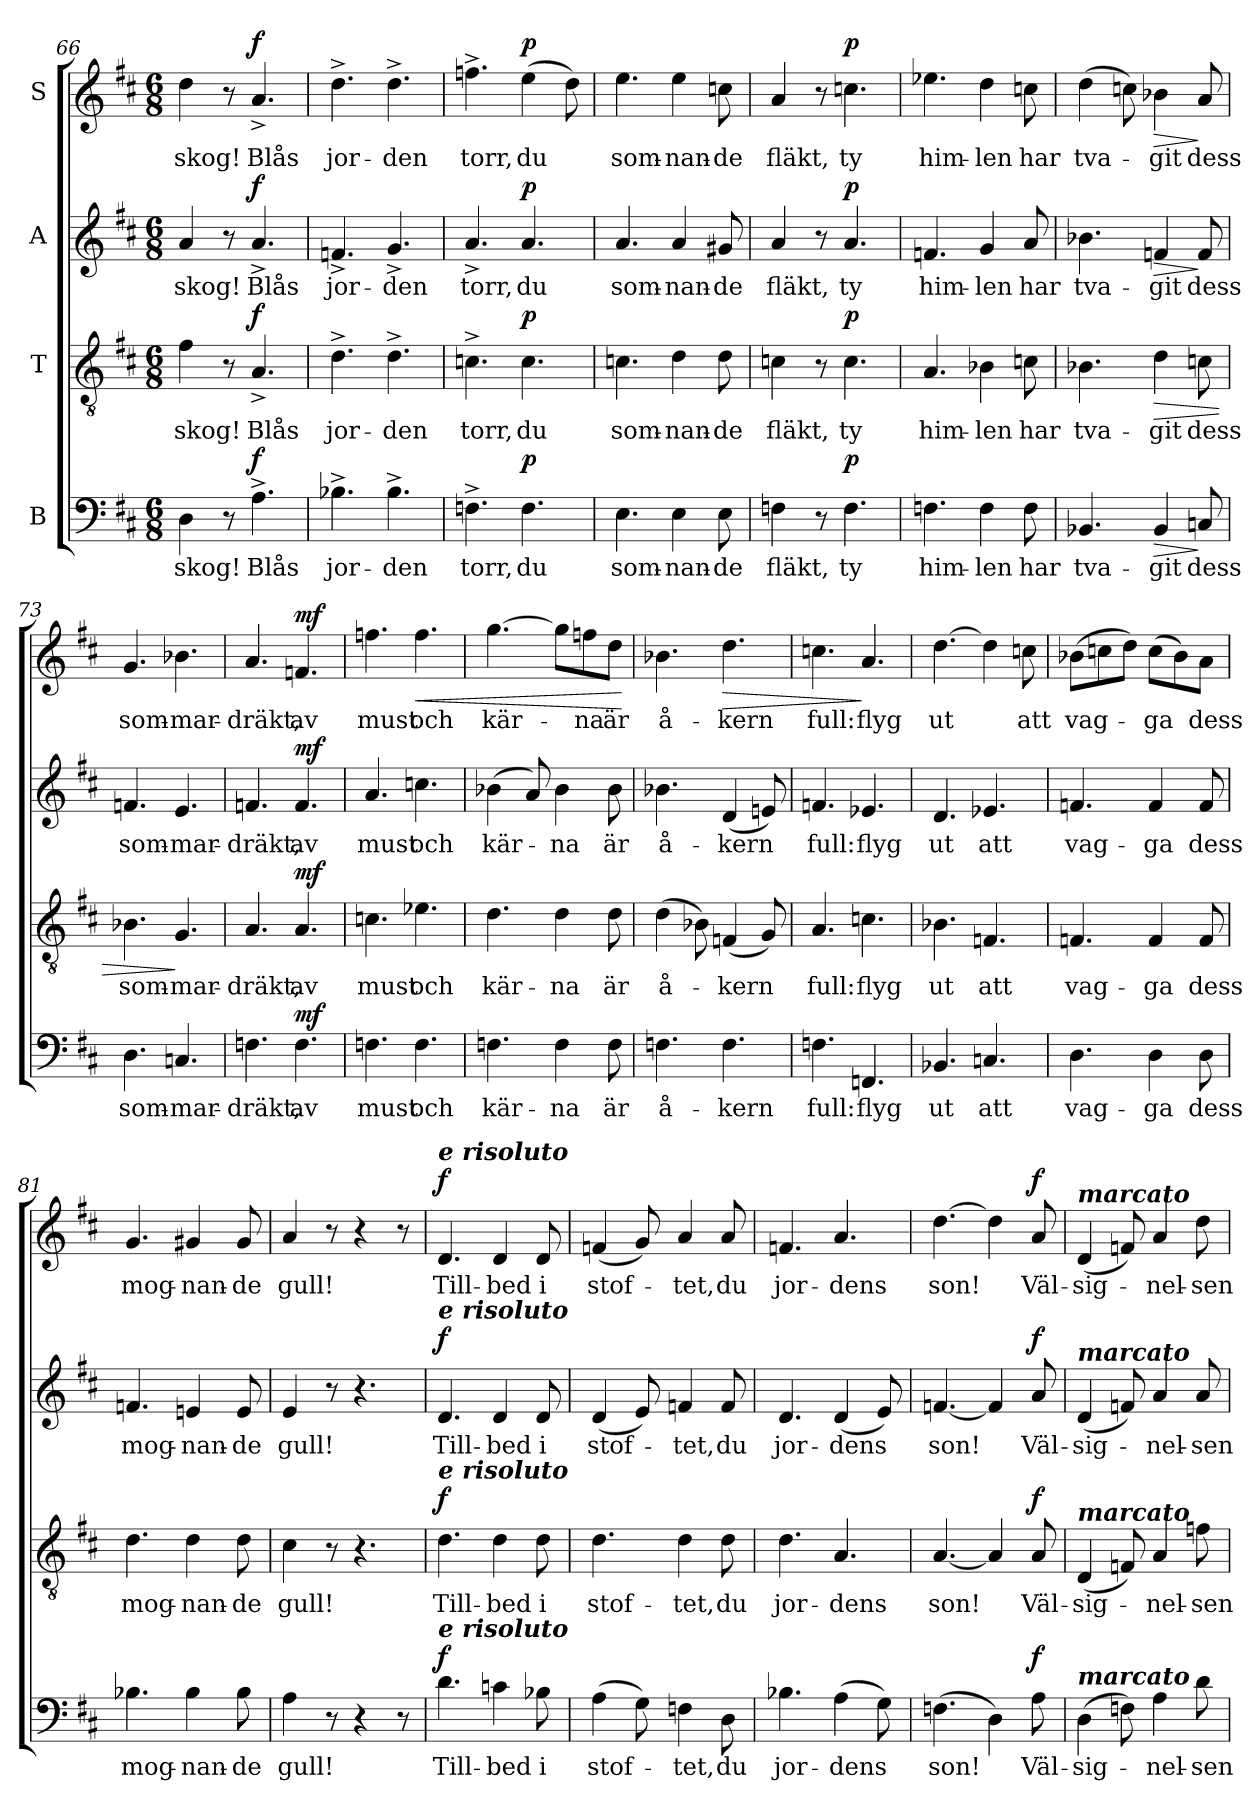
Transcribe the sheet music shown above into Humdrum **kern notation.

**kern	**text	**dynam	**kern	**text	**dynam	**kern	**text	**dynam	**kern	**text	**dynam
*part4	*part4	*part4	*part3	*part3	*part3	*part2	*part2	*part2	*part1	*part1	*part1
*staff4	*staff4	*staff4	*staff3	*staff3	*staff3	*staff2	*staff2	*staff2	*staff1	*staff1	*staff1
*I"B	*	*	*I"T	*	*	*I"A	*	*	*I"S	*	*
*clefF4	*	*	*clefGv2	*	*	*clefG2	*	*	*clefG2	*	*
*k[f#c#]	*	*	*k[f#c#]	*	*	*k[f#c#]	*	*	*k[f#c#]	*	*
*D:	*	*	*D:	*	*	*D:	*	*	*D:	*	*
*M6/8	*	*	*M6/8	*	*	*M6/8	*	*	*M6/8	*	*
=66	=66	=66	=66	=66	=66	=66	=66	=66	=66	=66	=66
!	!LO:LY:b	!	!	!LO:LY:b	!	!	!LO:LY:b	!	!	!LO:LY:b	!
4D\	skog!	.	4f#\	skog!	.	4a/	skog!	.	4dd\	skog!	.
8r	.	.	8r	.	.	8r	.	.	8r	.	.
!	!LO:LY:b	!LO:DY:a	!	!LO:LY:b	!LO:DY:a	!	!LO:LY:b	!LO:DY:a	!	!LO:LY:b	!LO:DY:a
4.A^>\	Blås	f	4.A^>/	Blås	f	4.a^</	Blås	f	4.a^>/	Blås	f
=67	=67	=67	=67	=67	=67	=67	=67	=67	=67	=67	=67
!	!LO:LY:b	!	!	!LO:LY:b	!	!	!LO:LY:b	!	!	!LO:LY:b	!
4.B-X^>\	jor-	.	4.d^>\	jor-	.	4.fn^</	jor-	.	4.dd^>\	jor-	.
!	!LO:LY:b	!	!	!LO:LY:b	!	!	!LO:LY:b	!	!	!LO:LY:b	!
4.B-^>\	-den	.	4.d^>\	-den	.	4.g^</	-den	.	4.dd^>\	-den	.
=68	=68	=68	=68	=68	=68	=68	=68	=68	=68	=68	=68
!	!LO:LY:b	!	!	!LO:LY:b	!	!	!LO:LY:b	!	!	!LO:LY:b	!
4.Fn^>\	torr,	.	4.cn^>\	torr,	.	4.a^</	torr,	.	4.ffn^>\	torr,	.
!	!LO:LY:b	!LO:DY:a	!	!LO:LY:b	!LO:DY:a	!	!LO:LY:b	!LO:DY:a	!	!LO:LY:b	!LO:DY:a
4.F\	du	p	4.c\	du	p	4.a/	du	p	(>4ee\	du	p
.	.	.	.	.	.	.	.	.	8dd\)	.	.
=69	=69	=69	=69	=69	=69	=69	=69	=69	=69	=69	=69
!	!LO:LY:b	!	!	!LO:LY:b	!	!	!LO:LY:b	!	!	!LO:LY:b	!
4.E\	som-	.	4.cn\	som-	.	4.a/	som-	.	4.ee\	som-	.
!	!LO:LY:b	!	!	!LO:LY:b	!	!	!LO:LY:b	!	!	!LO:LY:b	!
4E\	-nan-	.	4d\	-nan-	.	4a/	-nan-	.	4ee\	-nan-	.
!	!LO:LY:b	!	!	!LO:LY:b	!	!	!LO:LY:b	!	!	!LO:LY:b	!
8E\	-de	.	8d\	-de	.	8g#X/	-de	.	8ccn\	-de	.
=70	=70	=70	=70	=70	=70	=70	=70	=70	=70	=70	=70
!	!LO:LY:b	!	!	!LO:LY:b	!	!	!LO:LY:b	!	!	!LO:LY:b	!
4Fn\	fläkt,	.	4cn\	fläkt,	.	4a/	fläkt,	.	4a/	fläkt,	.
8r	.	.	8r	.	.	8r	.	.	8r	.	.
!	!LO:LY:b	!LO:DY:a	!	!LO:LY:b	!LO:DY:a	!	!LO:LY:b	!LO:DY:a	!	!LO:LY:b	!LO:DY:a
4.F\	ty	p	4.c\	ty	p	4.a/	ty	p	4.ccn\	ty	p
=71	=71	=71	=71	=71	=71	=71	=71	=71	=71	=71	=71
!	!LO:LY:b	!	!	!LO:LY:b	!	!	!LO:LY:b	!	!	!LO:LY:b	!
4.Fn\	him-	.	4.A/	him-	.	4.fn/	him-	.	4.ee-X\	him-	.
!	!LO:LY:b	!	!	!LO:LY:b	!	!	!LO:LY:b	!	!	!LO:LY:b	!
4F\	-len	.	4B-X\	-len	.	4g/	-len	.	4dd\	-len	.
!	!LO:LY:b	!	!	!LO:LY:b	!	!	!LO:LY:b	!	!	!LO:LY:b	!
8F\	har	.	8cn\	har	.	8a/	har	.	8ccn\	har	.
!!LO:LB:g=z
=72	=72	=72	=72	=72	=72	=72	=72	=72	=72	=72	=72
!	!LO:LY:b	!	!	!LO:LY:b	!	!	!LO:LY:b	!	!	!LO:LY:b	!
4.BB-X/	tva-	.	4.B-X\	tva-	.	4.b-X\	tva-	.	(>4dd\	tva-	.
.	.	.	.	.	.	.	.	.	8ccn\)	.	.
!	!LO:LY:b	!LO:HP:b	!	!LO:LY:b	!LO:HP:b	!	!LO:LY:b	!LO:HP:b	!	!LO:LY:b	!LO:HP:b
4BB-/	-git	>	4d\	-git	>	4fn/	-git	>	4b-X\	-git	>
!	!LO:LY:b	!	!	!LO:LY:b	!	!	!LO:LY:b	!	!	!LO:LY:b	!
8Cn/	dess	]	8cn\	dess	.	8f/	dess	]	8a/	dess	]
=73	=73	=73	=73	=73	=73	=73	=73	=73	=73	=73	=73
!	!LO:LY:b	!	!	!LO:LY:b	!	!	!LO:LY:b	!	!	!LO:LY:b	!
4.D\	som-	.	4.B-X\	som-	.	4.fn/	som-	.	4.g/	som-	.
!	!LO:LY:b	!	!	!LO:LY:b	!	!	!LO:LY:b	!	!	!LO:LY:b	!
4.Cn/	-mar-	.	4.G/	-mar-	]	4.e/	-mar-	.	4.b-X\	-mar-	.
=74	=74	=74	=74	=74	=74	=74	=74	=74	=74	=74	=74
!	!LO:LY:b	!	!	!LO:LY:b	!	!	!LO:LY:b	!	!	!LO:LY:b	!
4.Fn\	-dräkt,	.	4.A/	-dräkt,	.	4.fn/	-dräkt,	.	4.a/	-dräkt,	.
!	!LO:LY:b	!LO:DY:a	!	!LO:LY:b	!LO:DY:a	!	!LO:LY:b	!LO:DY:a	!	!LO:LY:b	!LO:DY:a
4.F\	av	mf	4.A/	av	mf	4.f/	av	mf	4.fn/	av	mf
=75	=75	=75	=75	=75	=75	=75	=75	=75	=75	=75	=75
!	!LO:LY:b	!	!	!LO:LY:b	!	!	!LO:LY:b	!	!	!LO:LY:b	!
4.Fn\	must	.	4.cn\	must	.	4.a/	must	.	4.ffn\	must	.
!	!LO:LY:b	!	!	!LO:LY:b	!	!	!LO:LY:b	!	!	!LO:LY:b	!LO:HP:b
4.F\	och	.	4.e-X\	och	.	4.ccn\	och	.	4.ff\	och	<
=76	=76	=76	=76	=76	=76	=76	=76	=76	=76	=76	=76
!	!LO:LY:b	!	!	!LO:LY:b	!	!	!LO:LY:b	!	!	!LO:LY:b	!
4.Fn\	kär-	.	4.d\	kär-	.	(>4b-X\	kär-	.	[4.gg\	kär-	.
.	.	.	.	.	.	8a/)	.	.	.	.	.
!	!LO:LY:b	!	!	!LO:LY:b	!	!	!LO:LY:b	!	!	!	!
4F\	-na	.	4d\	-na	.	4b-\	-na	.	8gg\L]	.	.
!	!	!	!	!	!	!	!	!	!	!LO:LY:b	!
.	.	.	.	.	.	.	.	.	8ffn\	-na	.
!	!LO:LY:b	!	!	!LO:LY:b	!	!	!LO:LY:b	!	!	!LO:LY:b	!
8F\	är	.	8d\	är	.	8b-\	är	.	8dd\J	är	.
.	.	.	.	.	.	.	.	.	.	.	[
=77	=77	=77	=77	=77	=77	=77	=77	=77	=77	=77	=77
!	!LO:LY:b	!	!	!LO:LY:b	!	!	!LO:LY:b	!	!	!LO:LY:b	!
4.Fn\	å-	.	(>4d\	å-	.	4.b-X\	å-	.	4.b-X\	å-	.
.	.	.	8B-X\)	.	.	.	.	.	.	.	.
!	!LO:LY:b	!	!	!LO:LY:b	!	!	!LO:LY:b	!	!	!LO:LY:b	!LO:HP:b
4.F\	-kern	.	(<4Fn/	-kern	.	(<4d/	-kern	.	4.dd\	-kern	>
.	.	.	8G/)	.	.	8eni/)	.	.	.	.	.
=78	=78	=78	=78	=78	=78	=78	=78	=78	=78	=78	=78
!	!LO:LY:b	!	!	!LO:LY:b	!	!	!LO:LY:b	!	!	!LO:LY:b	!
4.Fn\	full:	.	4.A/	full:	.	4.fn/	full:	.	4.ccn\	full:	.
!	!LO:LY:b	!	!	!LO:LY:b	!	!	!LO:LY:b	!	!	!LO:LY:b	!
4.FFn/	flyg	.	4.cn\	flyg	.	4.e-X/	flyg	.	4.a/	flyg	]
!!LO:LB:g=z
=79	=79	=79	=79	=79	=79	=79	=79	=79	=79	=79	=79
!	!LO:LY:b	!	!	!LO:LY:b	!	!	!LO:LY:b	!	!	!LO:LY:b	!
4.BB-X/	ut	.	4.B-X\	ut	.	4.d/	ut	.	[4.dd\	ut	.
!	!LO:LY:b	!	!	!LO:LY:b	!	!	!LO:LY:b	!	!	!	!
4.Cn/	att	.	4.Fn/	att	.	4.e-X/	att	.	4dd\]	.	.
!	!	!	!	!	!	!	!	!	!	!LO:LY:b	!
.	.	.	.	.	.	.	.	.	8ccn\	att	.
=80	=80	=80	=80	=80	=80	=80	=80	=80	=80	=80	=80
!	!LO:LY:b	!	!	!LO:LY:b	!	!	!LO:LY:b	!	!	!LO:LY:b	!
4.D\	vag-	.	4.Fn/	vag-	.	4.fn/	vag-	.	(>8b-X\L	vag-	.
.	.	.	.	.	.	.	.	.	8ccn\	.	.
.	.	.	.	.	.	.	.	.	8dd\J)	.	.
!	!LO:LY:b	!	!	!LO:LY:b	!	!	!LO:LY:b	!	!	!LO:LY:b	!
4D\	-ga	.	4F/	-ga	.	4f/	-ga	.	(>8cc\L	-ga	.
.	.	.	.	.	.	.	.	.	8b-\)	.	.
!	!LO:LY:b	!	!	!LO:LY:b	!	!	!LO:LY:b	!	!	!LO:LY:b	!
8D\	dess	.	8F/	dess	.	8f/	dess	.	8a\J	dess	.
=81	=81	=81	=81	=81	=81	=81	=81	=81	=81	=81	=81
!	!LO:LY:b	!	!	!LO:LY:b	!	!	!LO:LY:b	!	!	!LO:LY:b	!
4.B-X\	mog-	.	4.d\	mog-	.	4.fn/	mog-	.	4.g/	mog-	.
!	!LO:LY:b	!	!	!LO:LY:b	!	!	!LO:LY:b	!	!	!LO:LY:b	!
4B-\	-nan-	.	4d\	-nan-	.	4eni/	-nan-	.	4g#X/	-nan-	.
!	!LO:LY:b	!	!	!LO:LY:b	!	!	!LO:LY:b	!	!	!LO:LY:b	!
8B-\	-de	.	8d\	-de	.	8e/	-de	.	8g#/	-de	.
=82	=82	=82	=82	=82	=82	=82	=82	=82	=82	=82	=82
!	!LO:LY:b	!	!	!LO:LY:b	!	!	!LO:LY:b	!	!	!LO:LY:b	!
4A\	gull!	.	4c#i\	gull!	.	4e/	gull!	.	4a/	gull!	.
8r	.	.	8r	.	.	8r	.	.	8r	.	.
4r	.	.	4.r	.	.	4.r	.	.	4r	.	.
8r	.	.	.	.	.	.	.	.	8r	.	.
=83	=83	=83	=83	=83	=83	=83	=83	=83	=83	=83	=83
!	!	!	!	!	!	!	!	!	!LO:TX:a:Bi:t=e risoluto	!	!
!	!	!	!	!	!	!LO:TX:a:Bi:t=e risoluto	!	!	!	!	!
!	!	!	!LO:TX:a:Bi:t=e risoluto	!	!	!	!	!	!	!	!
!LO:TX:a:Bi:t=e risoluto	!	!	!	!	!	!	!	!	!	!	!
!	!LO:LY:b	!LO:DY:a	!	!LO:LY:b	!LO:DY:a	!	!LO:LY:b	!LO:DY:a	!	!LO:LY:b	!LO:DY:a
4.d\	Till-	f	4.d\	Till-	f	4.d/	Till-	f	4.d/	Till-	f
!	!LO:LY:b	!	!	!LO:LY:b	!	!	!LO:LY:b	!	!	!LO:LY:b	!
4cn\	-bed	.	4d\	-bed	.	4d/	-bed	.	4d/	-bed	.
!	!LO:LY:b	!	!	!LO:LY:b	!	!	!LO:LY:b	!	!	!LO:LY:b	!
8B-X\	i	.	8d\	i	.	8d/	i	.	8d/	i	.
=84	=84	=84	=84	=84	=84	=84	=84	=84	=84	=84	=84
!	!LO:LY:b	!	!	!LO:LY:b	!	!	!LO:LY:b	!	!	!LO:LY:b	!
(>4A\	stof-	.	4.d\	stof-	.	(<4d/	stof-	.	(<4fn/	stof-	.
8G\)	.	.	.	.	.	8e/)	.	.	8g/)	.	.
!	!LO:LY:b	!	!	!LO:LY:b	!	!	!LO:LY:b	!	!	!LO:LY:b	!
4Fn\	-tet,	.	4d\	-tet,	.	4fn/	-tet,	.	4a/	-tet,	.
!	!LO:LY:b	!	!	!LO:LY:b	!	!	!LO:LY:b	!	!	!LO:LY:b	!
8D\	du	.	8d\	du	.	8f/	du	.	8a/	du	.
=85	=85	=85	=85	=85	=85	=85	=85	=85	=85	=85	=85
!	!LO:LY:b	!	!	!LO:LY:b	!	!	!LO:LY:b	!	!	!LO:LY:b	!
4.B-X\	jor-	.	4.d\	jor-	.	4.d/	jor-	.	4.fn/	jor-	.
!	!LO:LY:b	!	!	!LO:LY:b	!	!	!LO:LY:b	!	!	!LO:LY:b	!
(>4A\	-dens	.	4.A/	-dens	.	(<4d/	-dens	.	4.a/	-dens	.
8G\)	.	.	.	.	.	8e/)	.	.	.	.	.
!!LO:PB:g=z
=86	=86	=86	=86	=86	=86	=86	=86	=86	=86	=86	=86
!	!LO:LY:b	!	!	!LO:LY:b	!	!	!LO:LY:b	!	!	!LO:LY:b	!
(>4.Fn\	son!	.	[4.A/	son!	.	[4.fn/	son!	.	[4.dd\	son!	.
4D\)	.	.	4A/]	.	.	4f/]	.	.	4dd\]	.	.
!	!LO:LY:b	!LO:DY:a	!	!LO:LY:b	!LO:DY:a	!	!LO:LY:b	!LO:DY:a	!	!LO:LY:b	!LO:DY:a
8A\	Väl-	f	8A/	Väl-	f	8a/	Väl-	f	8a/	Väl-	f
=87	=87	=87	=87	=87	=87	=87	=87	=87	=87	=87	=87
!	!	!	!	!	!	!	!	!	!LO:TX:a:Bi:t=marcato	!	!
!	!	!	!	!	!	!LO:TX:a:Bi:t=marcato	!	!	!	!	!
!	!	!	!LO:TX:a:Bi:t=marcato	!	!	!	!	!	!	!	!
!LO:TX:a:Bi:t=marcato	!	!	!	!	!	!	!	!	!	!	!
!	!LO:LY:b	!	!	!LO:LY:b	!	!	!LO:LY:b	!	!	!LO:LY:b	!
(>4D\	-sig-	.	(<4D/	-sig-	.	(<4d/	-sig-	.	(<4d/	-sig-	.
8Fn\)	.	.	8Fn/)	.	.	8fn/)	.	.	8fn/)	.	.
!	!LO:LY:b	!	!	!LO:LY:b	!	!	!LO:LY:b	!	!	!LO:LY:b	!
4A\	-nel-	.	4A/	-nel-	.	4a/	-nel-	.	4a/	-nel-	.
!	!LO:LY:b	!	!	!LO:LY:b	!	!	!LO:LY:b	!	!	!LO:LY:b	!
8d\	-sen	.	8fn\	-sen	.	8a/	-sen	.	8dd\	-sen	.
=	=	=	=	=	=	=	=	=	=	=	=
*-	*-	*-	*-	*-	*-	*-	*-	*-	*-	*-	*-
